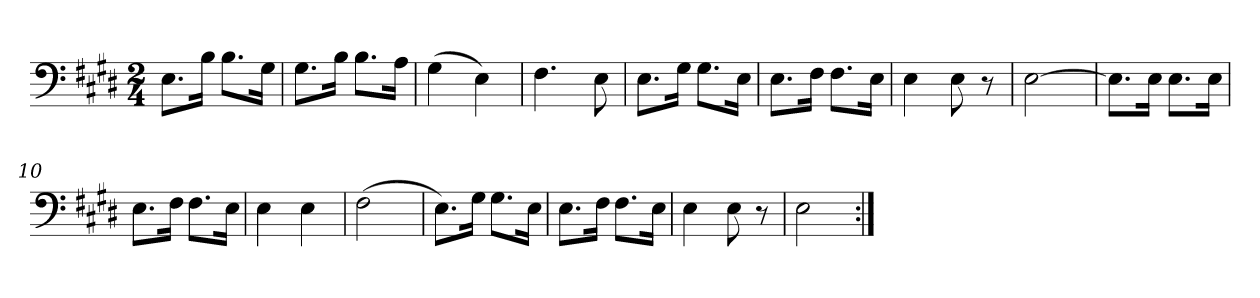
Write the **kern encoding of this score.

**kern
*part1
*staff1
*clefF4
*k[f#c#g#d#]
*M2/4
=1
8.E\L
16B\Jk
8.B\L
16G#\Jk
=2
8.G#\L
16B\Jk
8.B\L
16A\Jk
=3
(4G#\
4E\)
=4
4.F#\
8E\
=5
8.E\L
16G#\Jk
8.G#\L
16E\Jk
=6
8.E\L
16F#\Jk
8.F#\L
16E\Jk
=7
4E\
8E\
8r
=8
[2E\
=9
8.E\L]
16E\Jk
8.E\L
16E\Jk
=10
8.E\L
16F#\Jk
8.F#\L
16E\Jk
=11
4E\
4E\
=12
(2F#\
=13
8.E\L)
16G#\Jk
8.G#\L
16E\Jk
=14
8.E\L
16F#\Jk
8.F#\L
16E\Jk
=15
4E\
8E\
8r
=16
2E\
=:|!
*-
